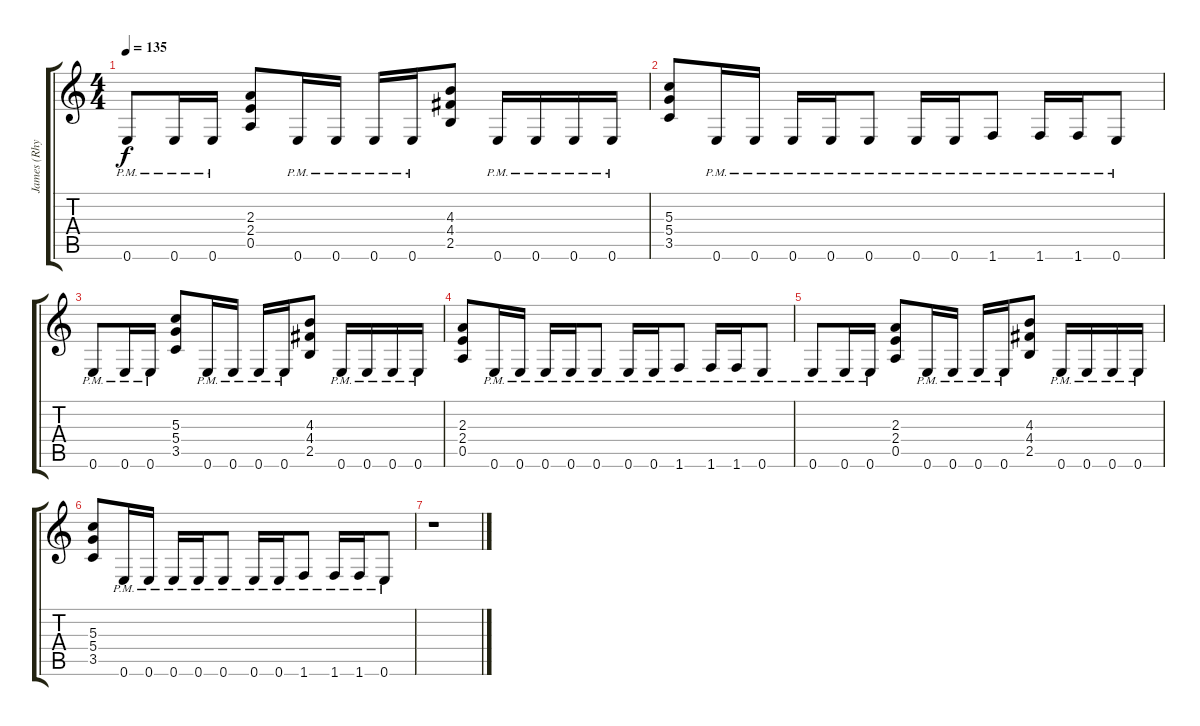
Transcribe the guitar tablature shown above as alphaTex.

\track ("James (Rhythm Guitar)" "James (Rhy") {instrument distortionguitar}
\staff {score tabs}
\tuning (E4 B3 G3 D3 A2 E2) {hide}
\ts (4 4)
\tempo 135
\clef g2
\ks c
0.6{pm}.8{dy f volume 6} 0.6{pm}.16 0.6{pm}.16 (2.3 2.4 0.5).8 0.6{pm}.16 0.6{pm}.16 0.6{pm}.16 0.6{pm}.16 (4.3 4.4 2.5).8 0.6{pm}.16 0.6{pm}.16 0.6{pm}.16 0.6{pm}.16 |
(5.3 5.4 3.5).8 0.6{pm}.16 0.6{pm}.16 0.6{pm}.16 0.6{pm}.16 0.6{pm}.8 0.6{pm}.16 0.6{pm}.16 1.6{pm}.8 1.6{pm}.16 1.6{pm}.16 0.6{pm}.8 |
0.6{pm}.8{volume 5} 0.6{pm}.16 0.6{pm}.16 (5.3 5.4 3.5).8 0.6{pm}.16 0.6{pm}.16 0.6{pm}.16 0.6{pm}.16 (4.3 4.4 2.5).8 0.6{pm}.16 0.6{pm}.16 0.6{pm}.16 0.6{pm}.16 |
(2.3 2.4 0.5).8 0.6{pm}.16 0.6{pm}.16 0.6{pm}.16 0.6{pm}.16 0.6{pm}.8 0.6{pm}.16 0.6{pm}.16 1.6{pm}.8 1.6{pm}.16 1.6{pm}.16 0.6{pm}.8 |
0.6{pm}.8{volume 2} 0.6{pm}.16 0.6{pm}.16 (2.3 2.4 0.5).8 0.6{pm}.16 0.6{pm}.16 0.6{pm}.16 0.6{pm}.16 (4.3 4.4 2.5).8 0.6{pm}.16 0.6{pm}.16 0.6{pm}.16 0.6{pm}.16 |
(5.3 5.4 3.5).8 0.6{pm}.16 0.6{pm}.16 0.6{pm}.16 0.6{pm}.16 0.6{pm}.8 0.6{pm}.16 0.6{pm}.16 1.6{pm}.8 1.6{pm}.16 1.6{pm}.16 0.6{pm}.8 |
r.1
